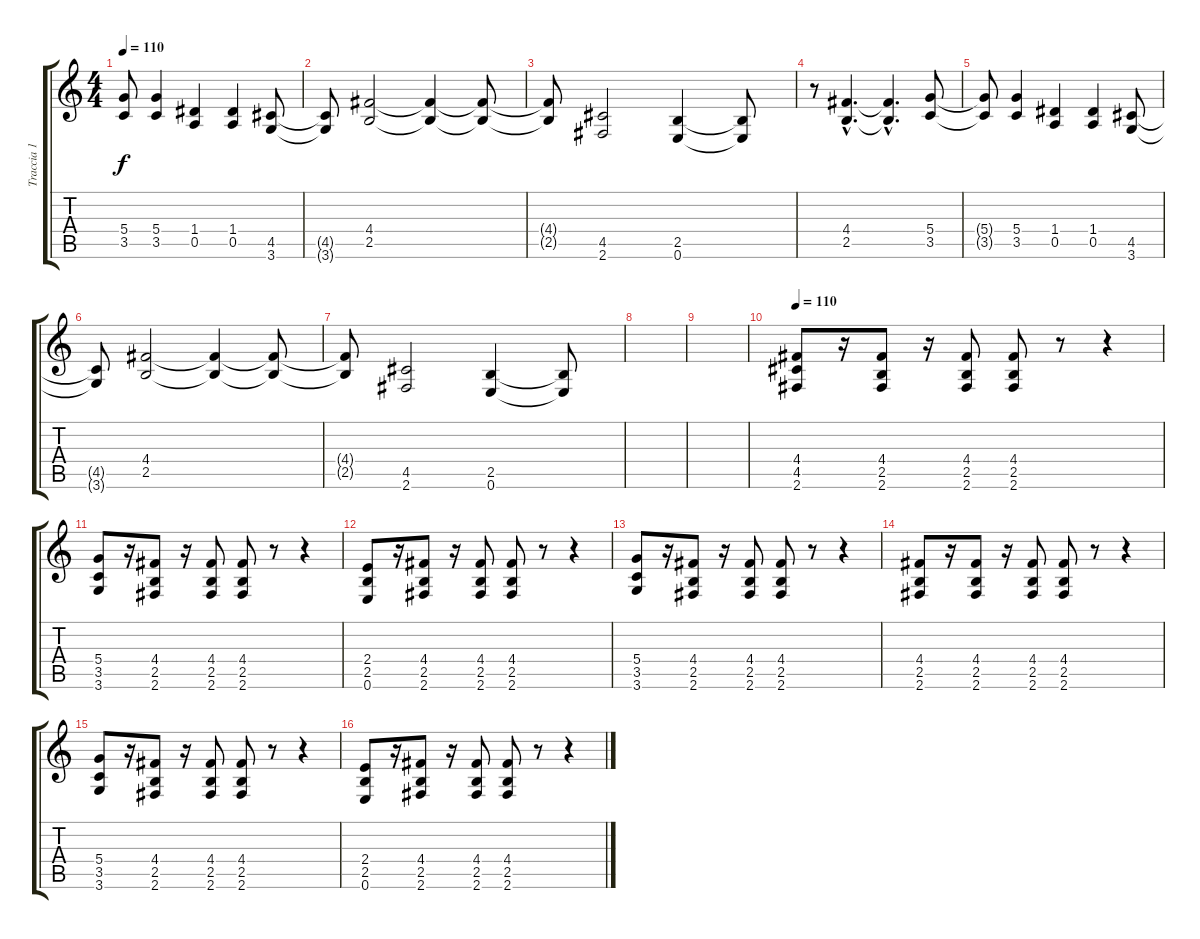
\track ("Traccia 1" "Traccia 1") {instrument distortionguitar}
\staff {score tabs}
\tuning (E4 B3 G3 D3 A2 E2) {hide}
\ts (4 4)
\tempo 110
\clef g2
\ks c
(5.4{t} 3.5{t}).8{dy f} (5.4 3.5).4 (1.4 0.5).4 (1.4 0.5).4 (4.5 3.6).8 |
(4.5{t} 3.6{t}).8 (4.4 2.5).2 (4.4{t} 2.5{t}).4 (4.4{t} 2.5{t}).8 |
(4.4{t} 2.5{t}).8 (4.5 2.6).2 (2.5 0.6).4 (2.5{t} 0.6{t}).8 |
r.8 (4.4{hac} 2.5{hac}).4{d} (4.4{hac t} 2.5{hac t}).4{d} (5.4 3.5).8 |
(5.4{t} 3.5{t}).8 (5.4 3.5).4 (1.4 0.5).4 (1.4 0.5).4 (4.5 3.6).8 |
(4.5{t} 3.6{t}).8 (4.4 2.5).2 (4.4{t} 2.5{t}).4 (4.4{t} 2.5{t}).8 |
(4.4{t} 2.5{t}).8 (4.5 2.6).2 (2.5 0.6).4 (2.5{t} 0.6{t}).8 |
|
|
\tempo 110
(4.4 4.5 2.6).8 r.16 (4.4 2.5 2.6).8 r.16 (4.4 2.5 2.6).8 (4.4 2.5 2.6).8 r.8 r.4 |
(5.4 3.5 3.6).8 r.16 (4.4 2.5 2.6).8 r.16 (4.4 2.5 2.6).8 (4.4 2.5 2.6).8 r.8 r.4 |
(2.4 2.5 0.6).8 r.16 (4.4 2.5 2.6).8 r.16 (4.4 2.5 2.6).8 (4.4 2.5 2.6).8 r.8 r.4 |
(5.4 3.5 3.6).8 r.16 (4.4 2.5 2.6).8 r.16 (4.4 2.5 2.6).8 (4.4 2.5 2.6).8 r.8 r.4 |
(4.4 2.5 2.6).8 r.16 (4.4 2.5 2.6).8 r.16 (4.4 2.5 2.6).8 (4.4 2.5 2.6).8 r.8 r.4 |
(5.4 3.5 3.6).8 r.16 (4.4 2.5 2.6).8 r.16 (4.4 2.5 2.6).8 (4.4 2.5 2.6).8 r.8 r.4 |
(2.4 2.5 0.6).8 r.16 (4.4 2.5 2.6).8 r.16 (4.4 2.5 2.6).8 (4.4 2.5 2.6).8 r.8 r.4
